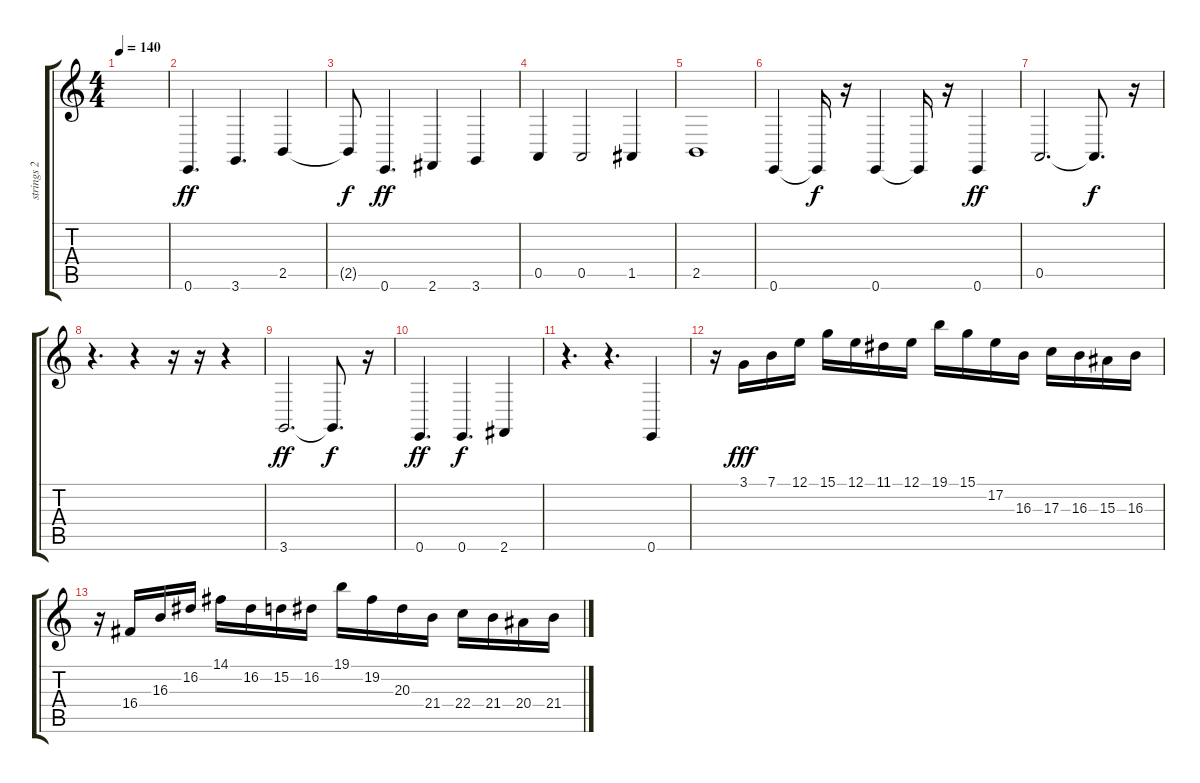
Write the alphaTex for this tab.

\track ("strings 2" "strings 2") {instrument stringensemble1}
\staff {score tabs}
\tuning (E4 B3 G3 D3 A2 E2) {hide}
\ts (4 4)
\tempo 140
\clef g2
\ks c
|
0.6.4{d dy ff} 3.6.4{d} 2.5.4 |
2.5{t}.8{dy f} 0.6.4{d dy ff} 2.6.4 3.6.4 |
0.5.4 0.5.2 1.5.4 |
2.5.1 |
0.6.4 0.6{t}.16{dy f} r.16 0.6.4 0.6{t}.16 r.16 0.6.4{dy ff} |
0.5.2{d} 0.5{t}.8{d dy f} r.16 |
r.4{d} r.4 r.16 r.16 r.4 |
3.6.2{d dy ff} 3.6{t}.8{d dy f} r.16 |
0.6.4{d dy ff} 0.6.4{d dy f} 2.6.4 |
r.4{d} r.4{d} 0.6.4 |
r.16 3.1.16{dy fff} 7.1.16 12.1.16 15.1.16 12.1.16 11.1.16 12.1.16 19.1.16 15.1.16 17.2.16 16.3.16 17.3.16 16.3.16 15.3.16 16.3.16 |
r.16 16.4.16 16.3.16 16.2.16 14.1.16 16.2.16 15.2.16 16.2.16 19.1.16 19.2.16 20.3.16 21.4.16 22.4.16 21.4.16 20.4.16 21.4.16
